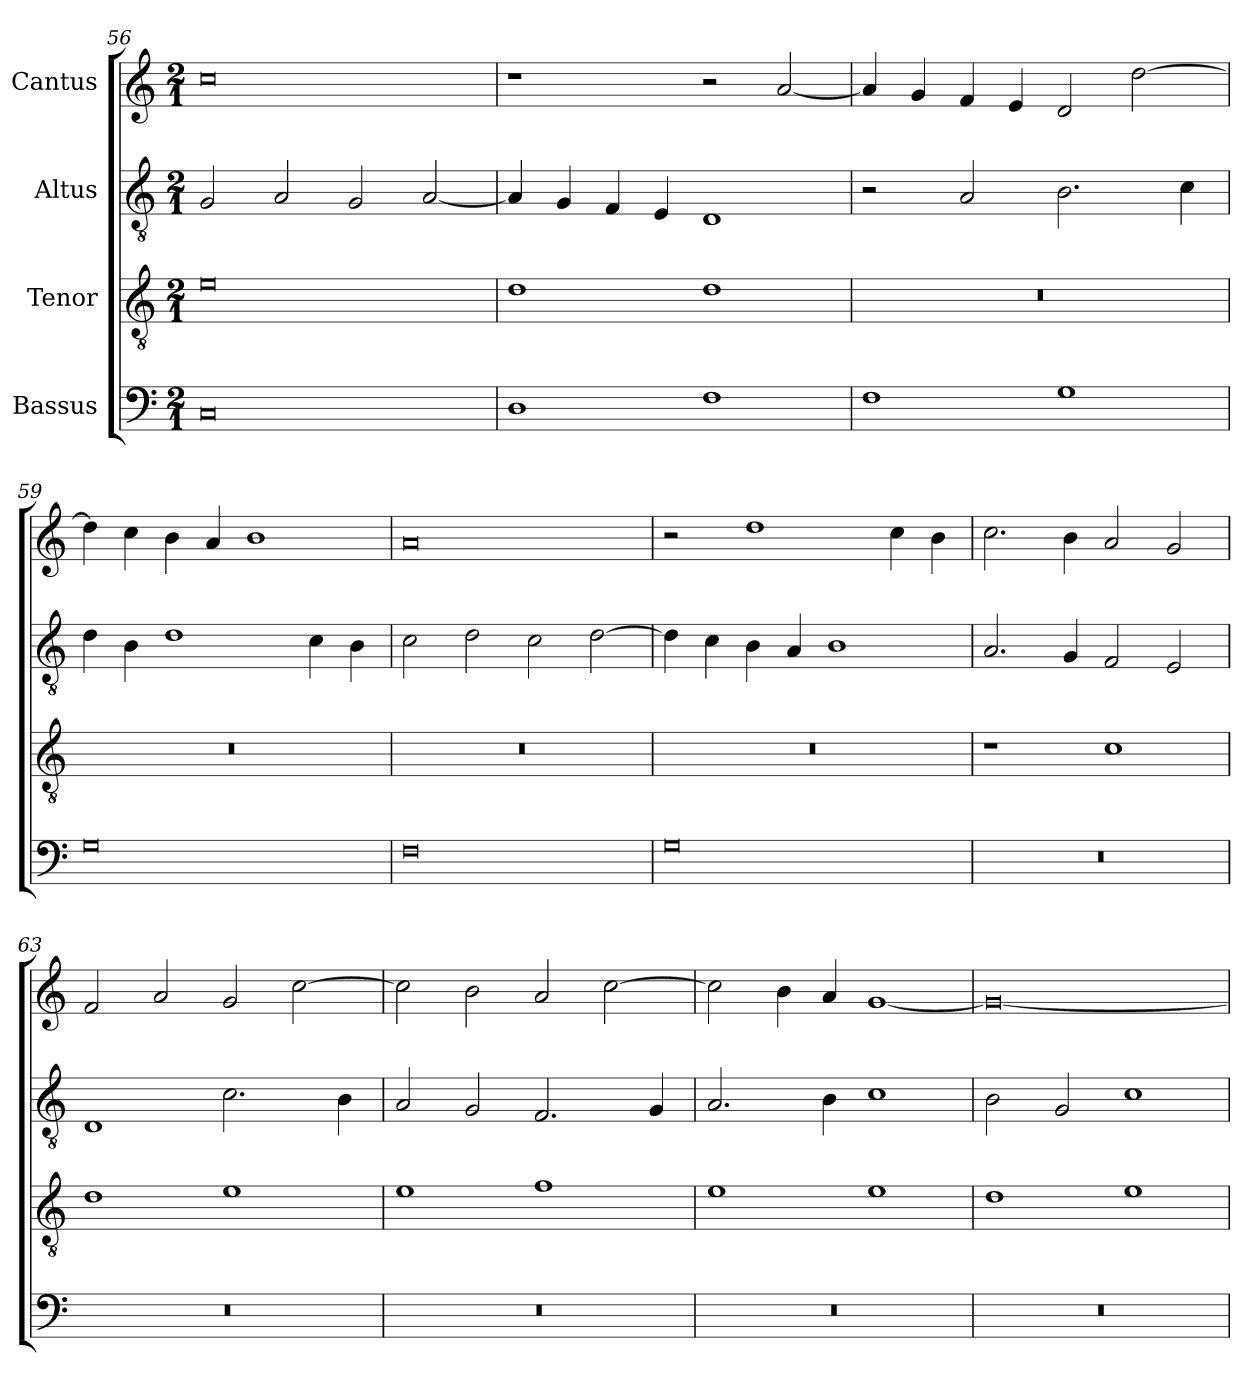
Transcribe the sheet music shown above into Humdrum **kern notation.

**kern	**kern	**kern	**kern
*part4	*part3	*part2	*part1
*staff4	*staff3	*staff2	*staff1
*I"Bassus	*I"Tenor	*I"Altus	*I"Cantus
*clefF4	*clefGv2	*clefGv2	*clefG2
*	*ITrd7c12	*ITrd7c12	*
*k[]	*k[]	*k[]	*k[]
*C:	*C:	*C:	*C:
*M2/1	*M2/1	*M2/1	*M2/1
=56	=56	=56	=56
0Ci	0Ei	2GGi/	0cci
.	.	2AAi/	.
.	.	2GGi/	.
.	.	[<2AAi/	.
=57	=57	=57	=57
1Di	1Di	4AAi/]	1r
.	.	4GGi/	.
.	.	4FFi/	.
.	.	4EEi/	.
1Fi	1Di	1DDi	2r
.	.	.	[<2ai/
!!LO:LB:g=z
=58	=58	=58	=58
!	!LO:N:vis=1	!	!
1Fi	0r	2r	4ai/]
.	.	.	4gi/
.	.	2AAi/	4fi/
.	.	.	4ei/
1Gi	.	2.BBi\	2di/
.	.	.	[>2ddi\
.	.	4Ci\	.
=59	=59	=59	=59
!	!LO:N:vis=1	!	!
0Gi	0r	4Di\	4ddi\]
.	.	4BBi\	4cci\
.	.	1Di	4bi\
.	.	.	4ai/
.	.	.	1bi
.	.	4Ci\	.
.	.	4BBi\	.
=60	=60	=60	=60
!	!LO:N:vis=1	!	!
0Fi	0r	2Ci\	0ai
.	.	2Di\	.
.	.	2Ci\	.
.	.	[>2Di\	.
=61	=61	=61	=61
!	!LO:N:vis=1	!	!
0Gi	0r	4Di\]	2r
.	.	4Ci\	.
.	.	4BBi\	1ddi
.	.	4AAi/	.
.	.	1BBi	.
.	.	.	4cci\
.	.	.	4bi\
=62	=62	=62	=62
!LO:N:vis=1	!	!	!
0r	1r	2.AAi/	2.cci\
.	.	4GGi/	4bi\
.	1Ci	2FFi/	2ai/
.	.	2EEi/	2gi/
!!LO:PB:g=z
=63	=63	=63	=63
!LO:N:vis=1	!	!	!
0r	1Di	1DDi	2fi/
.	.	.	2ai/
.	1Ei	2.Ci\	2gi/
.	.	.	[>2cci\
.	.	4BBi\	.
=64	=64	=64	=64
!LO:N:vis=1	!	!	!
0r	1Ei	2AAi/	2cci\]
.	.	2GGi/	2bi\
.	1Fi	2.FFi/	2ai/
.	.	.	[>2cci\
.	.	4GGi/	.
=65	=65	=65	=65
!LO:N:vis=1	!	!	!
0r	1Ei	2.AAi/	2cci\]
.	.	.	4bi\
.	.	4BBi\	4ai/
.	1Ei	1Ci	[<1gi
=66	=66	=66	=66
!LO:N:vis=1	!	!	!
0r	1Di	2BBi\	0gi_<
.	.	2GGi/	.
.	1Ei	1Ci	.
=	=	=	=
*-	*-	*-	*-
